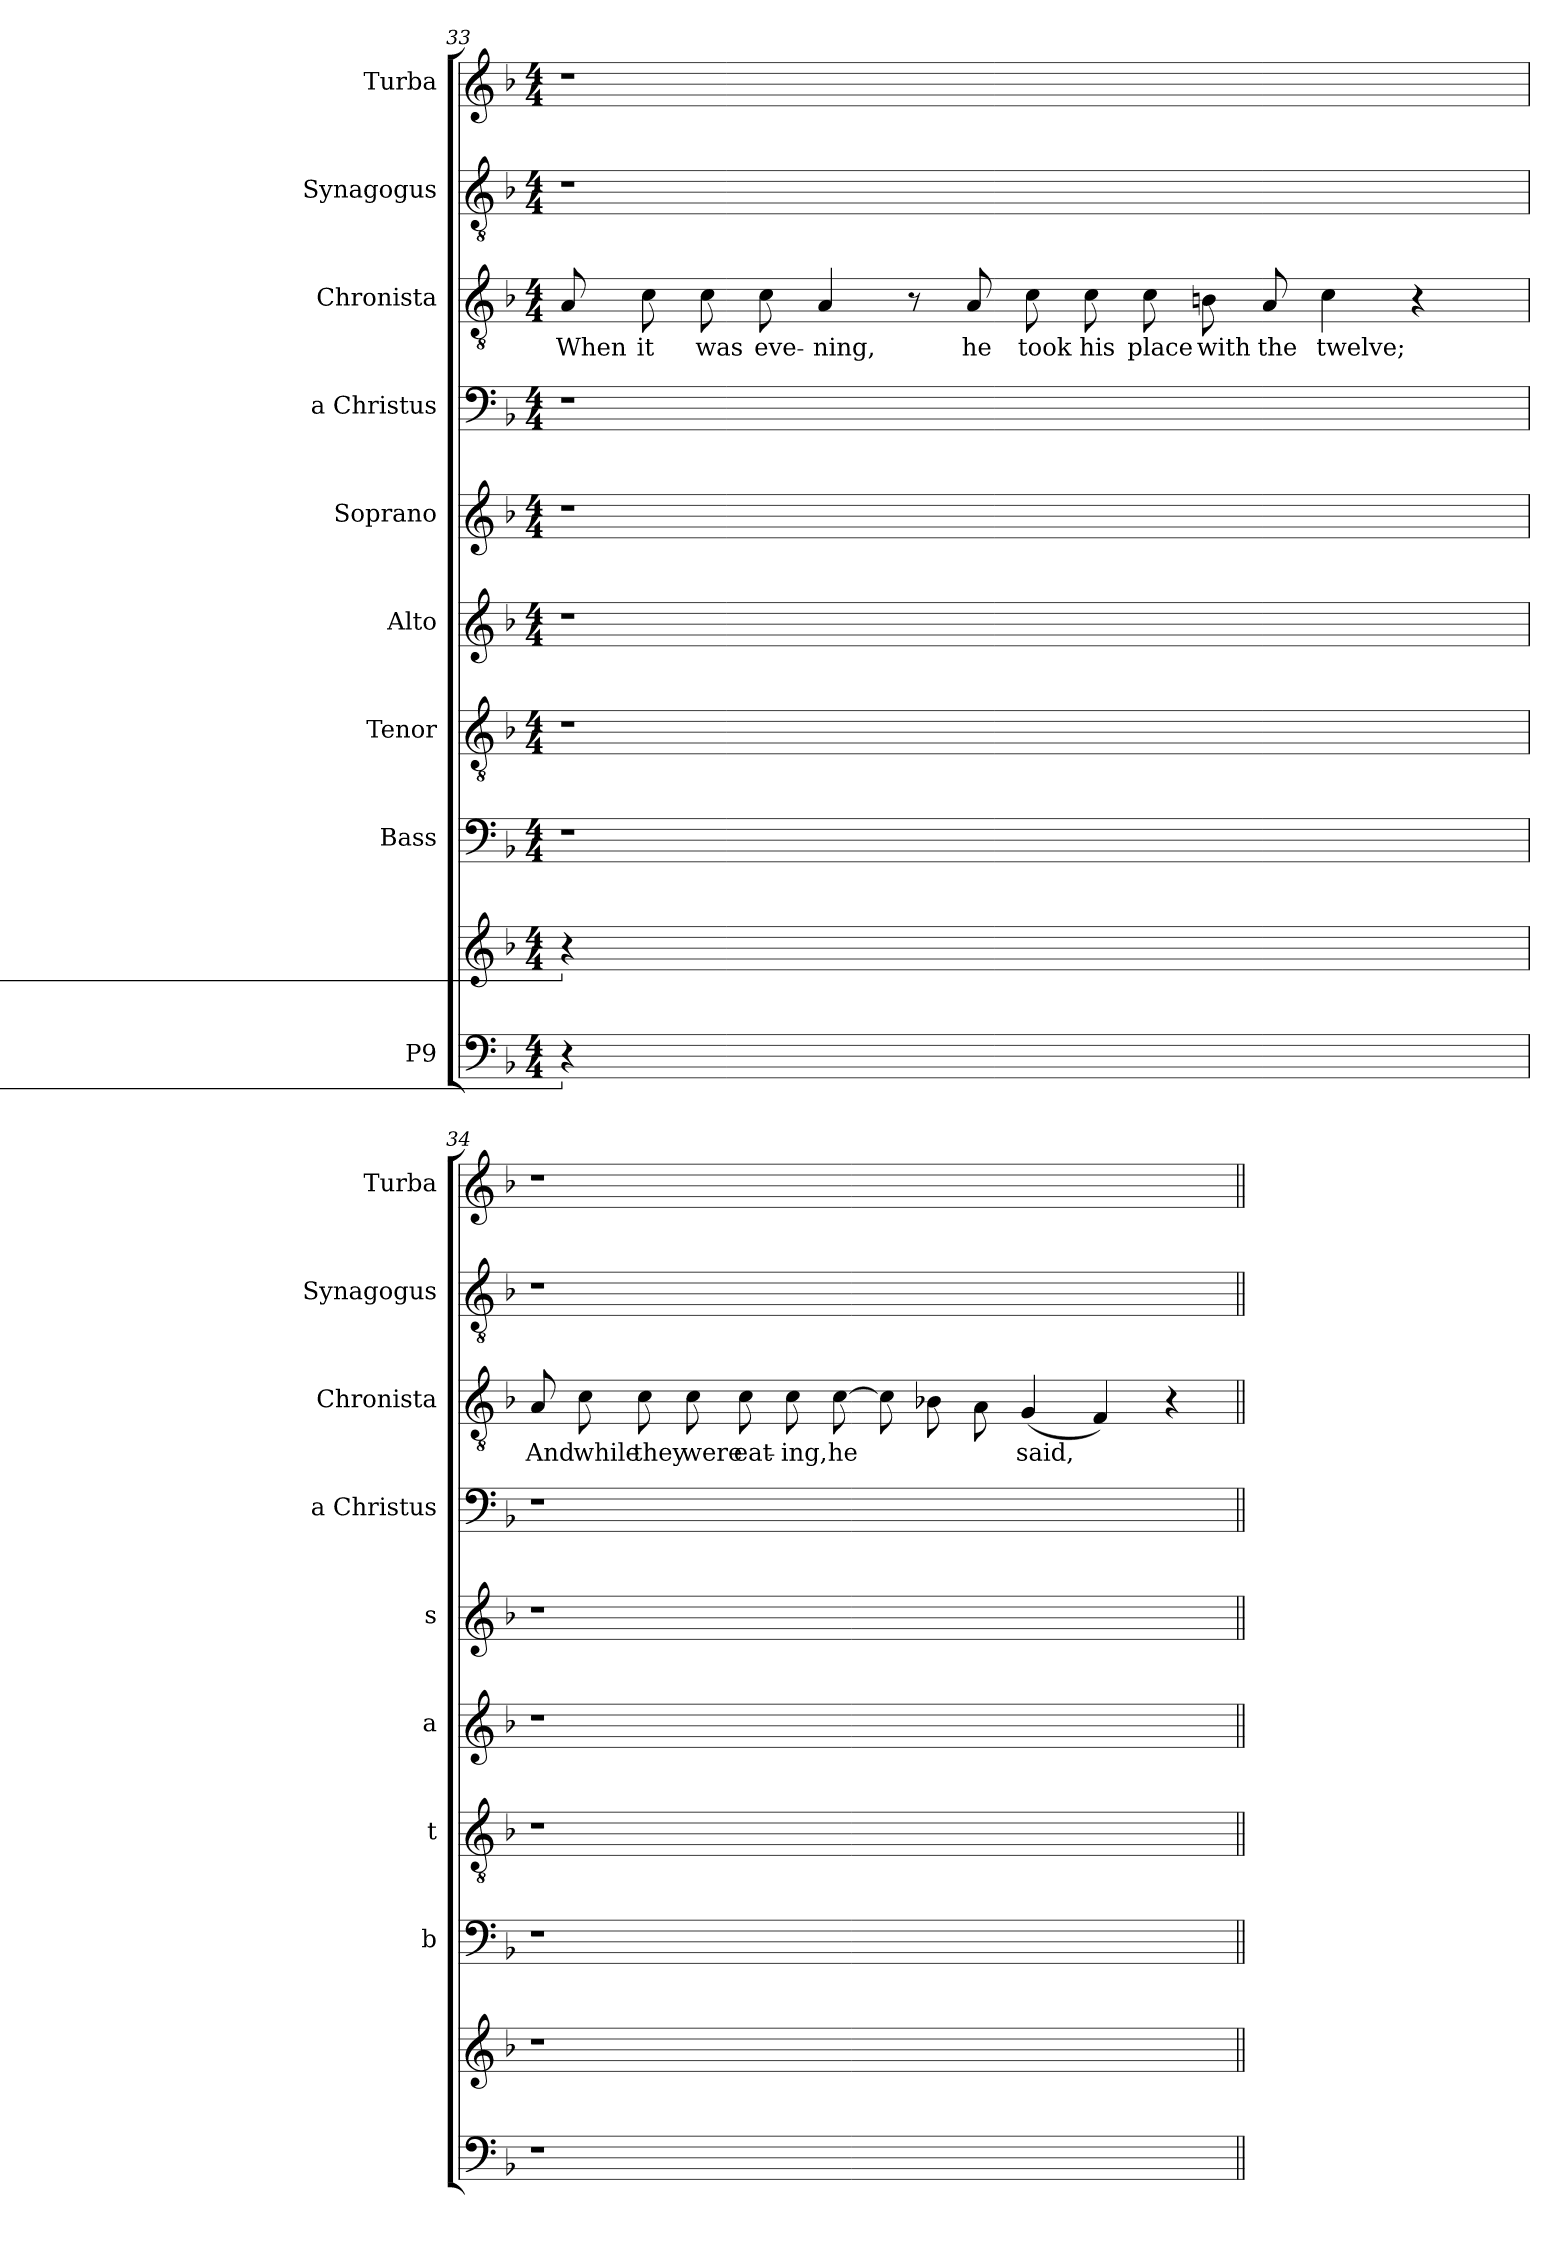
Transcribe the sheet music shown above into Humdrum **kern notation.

**kern	**kern	**kern	**kern	**kern	**kern	**kern	**kern	**text	**kern	**kern
*part9	*part9	*part8	*part7	*part6	*part5	*part4	*part3	*part3	*part2	*part1
*staff10	*staff9	*staff8	*staff7	*staff6	*staff5	*staff4	*staff3	*staff3	*staff2	*staff1
*I"P9	*	*I"Bass	*I"Tenor	*I"Alto	*I"Soprano	*I"a Christus	*I"Chronista	*	*I"Synagogus	*I"Turba
*	*	*I'b	*I't	*I'a	*I's	*I'a Christus	*I'Chronista	*	*I'Synagogus	*I'Turba
!!LO:LB:g=z
*clefF4	*clefG2	*clefF4	*clefGv2	*clefG2	*clefG2	*clefF4	*clefGv2	*	*clefGv2	*clefG2
*	*	*	*ITrd7c12	*	*	*	*ITrd7c12	*	*ITrd7c12	*
*k[b-]	*k[b-]	*k[b-]	*k[b-]	*k[b-]	*k[b-]	*k[b-]	*k[b-]	*	*k[b-]	*k[b-]
*F:	*F:	*F:	*F:	*F:	*F:	*F:	*F:	*	*F:	*F:
*M4/4	*M4/4	*M4/4	*M4/4	*M4/4	*M4/4	*M4/4	*M4/4	*	*M4/4	*M4/4
=33	=33	=33	=33	=33	=33	=33	=33	=33	=33	=33
!LO:N:vis=1	!LO:N:vis=1	!LO:N:vis=1	!LO:N:vis=1	!LO:N:vis=1	!LO:N:vis=1	!LO:N:vis=1	!	!	!	!
!	!	!	!	!	!	!	!	!LO:LY:b:color=#000000	!LO:N:vis=1	!LO:N:vis=1
8%17r	8%17r	1r	1r	1r	1r	1r	8AAi/	When	1r	1r
!	!	!	!	!	!	!	!	!LO:LY:b:color=#000000	!	!
.	.	.	.	.	.	.	8Ci\	it	.	.
!	!	!	!	!	!	!	!	!LO:LY:b:color=#000000	!	!
.	.	.	.	.	.	.	8Ci\	was	.	.
!	!	!	!	!	!	!	!	!LO:LY:b:color=#000000	!	!
.	.	.	.	.	.	.	8Ci\	eve-	.	.
!	!	!	!	!	!	!	!	!LO:LY:b:color=#000000	!	!
.	.	.	.	.	.	.	4AAi/	-ning,	.	.
.	.	.	.	.	.	.	8r	.	.	.
!	!	!	!	!	!	!	!	!LO:LY:b:color=#000000	!	!
.	.	.	.	.	.	.	8AAi/	he	.	.
!	!	!	!	!	!	!	!	!LO:LY:b:color=#000000	!	!
.	.	1ryy	1ryy	1ryy	1ryy	1ryy	8Ci\	took	1ryy	1ryy
!	!	!	!	!	!	!	!	!LO:LY:b:color=#000000	!	!
.	.	.	.	.	.	.	8Ci\	his	.	.
!	!	!	!	!	!	!	!	!LO:LY:b:color=#000000	!	!
.	.	.	.	.	.	.	8Ci\	place	.	.
!	!	!	!	!	!	!	!	!LO:LY:b:color=#000000	!	!
.	.	.	.	.	.	.	8BBni\	with	.	.
!	!	!	!	!	!	!	!	!LO:LY:b:color=#000000	!	!
.	.	.	.	.	.	.	8AAi/	the	.	.
!	!	!	!	!	!	!	!	!LO:LY:b:color=#000000	!	!
.	.	.	.	.	.	.	4Ci\	twelve;	.	.
.	.	.	.	.	.	.	4r	.	.	.
.	.	8ryy	8ryy	8ryy	8ryy	8ryy	.	.	8ryy	8ryy
!!LO:LB:g=z
=34	=34	=34	=34	=34	=34	=34	=34	=34	=34	=34
!LO:N:vis=1	!LO:N:vis=1	!LO:N:vis=1	!LO:N:vis=1	!LO:N:vis=1	!LO:N:vis=1	!LO:N:vis=1	!	!	!	!
!	!	!	!	!	!	!	!	!LO:LY:b:color=#000000	!LO:N:vis=1	!LO:N:vis=1
0r	0r	1r	1r	1r	1r	1r	8AAi/	And	1r	1r
!	!	!	!	!	!	!	!	!LO:LY:b:color=#000000	!	!
.	.	.	.	.	.	.	8Ci\	while	.	.
!	!	!	!	!	!	!	!	!LO:LY:b:color=#000000	!	!
.	.	.	.	.	.	.	8Ci\	they	.	.
!	!	!	!	!	!	!	!	!LO:LY:b:color=#000000	!	!
.	.	.	.	.	.	.	8Ci\	were	.	.
!	!	!	!	!	!	!	!	!LO:LY:b:color=#000000	!	!
.	.	.	.	.	.	.	8Ci\	eat-	.	.
!	!	!	!	!	!	!	!	!LO:LY:b:color=#000000	!	!
.	.	.	.	.	.	.	8Ci\	-ing,	.	.
!	!	!	!	!	!	!	!	!LO:LY:b:color=#000000	!	!
.	.	.	.	.	.	.	[8Ci\	he	.	.
.	.	.	.	.	.	.	8Ci\]	.	.	.
.	.	1ryy	1ryy	1ryy	1ryy	1ryy	8BB-Xi\	.	1ryy	1ryy
.	.	.	.	.	.	.	8AAi\	.	.	.
!	!	!	!	!	!	!	!	!LO:LY:b:color=#000000	!	!
.	.	.	.	.	.	.	(4GGi/	said,	.	.
.	.	.	.	.	.	.	4FFi/)	.	.	.
.	.	.	.	.	.	.	4r	.	.	.
=||	=||	=||	=||	=||	=||	=||	=||	=||	=||	=||
*-	*-	*-	*-	*-	*-	*-	*-	*-	*-	*-
